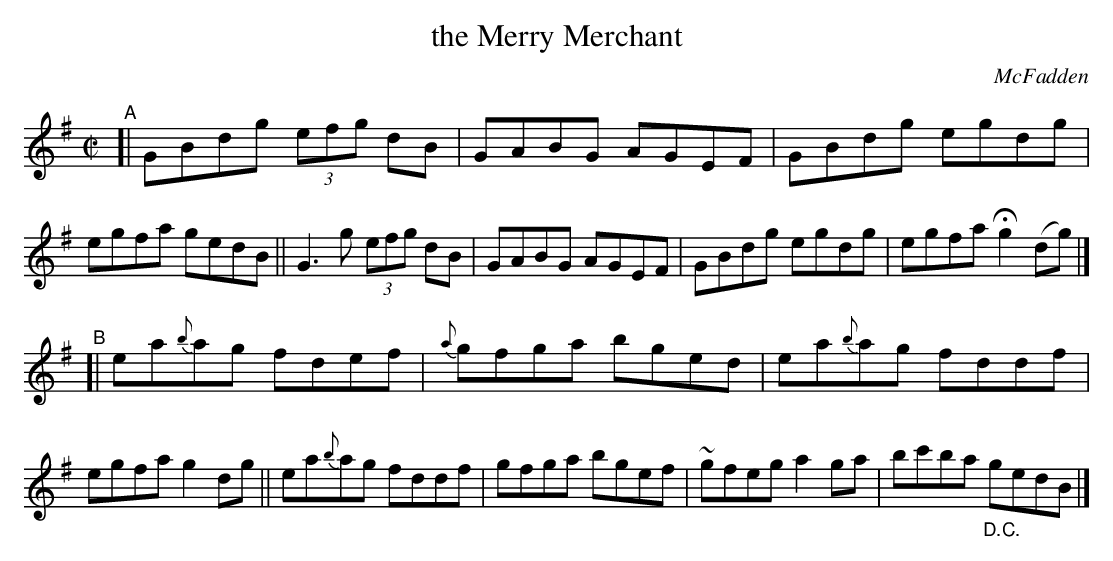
X:1
T: the Merry Merchant
O: McFadden
M: C|
L: 1/8
K: G
"^A"\
[| GBdg (3efg dB | GABG AGEF | GBdg egdg | egfa gedB \
|| G3g  (3efg dB | GABG AGEF | GBdg egdg | egfa Hg2(dg) |]
"^B"\
[| ea{b}ag fdef | {a}gfga bged | ea{b}ag fddf | egfa g2dg \
|| ea{b}ag fddf |    gfga bgef |  ~gfeg  a2ga | bc'ba "_D.C."gedB |]
